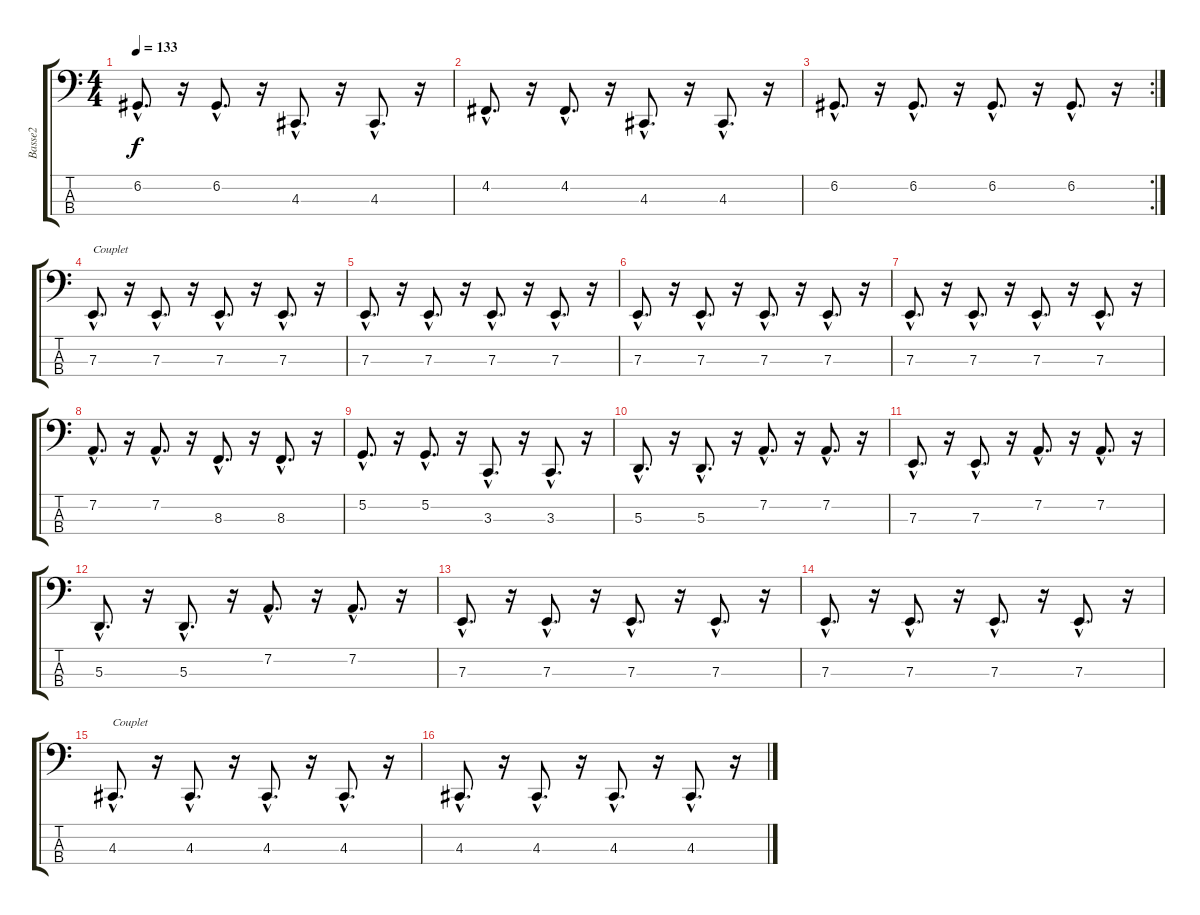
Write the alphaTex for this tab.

\track ("Basse2" "Basse2") {instrument fretlessbass}
\staff {score tabs}
\tuning (G1 D1 A0 E0) {hide}
\ts (4 4)
\tempo 133
\clef f4
\ks c
6.2{hac}.8{d dy f} r.16 6.2{hac}.8{d} r.16 4.3{hac}.8{d} r.16 4.3{hac}.8{d} r.16 |
4.2{hac}.8{d} r.16 4.2{hac}.8{d} r.16 4.3{hac}.8{d} r.16 4.3{hac}.8{d} r.16 |
\rc 2
6.2{hac}.8{d} r.16 6.2{hac}.8{d} r.16 6.2{hac}.8{d} r.16 6.2{hac}.8{d} r.16 |
7.3{hac}.8{d txt "Couplet"} r.16 7.3{hac}.8{d} r.16 7.3{hac}.8{d} r.16 7.3{hac}.8{d} r.16 |
7.3{hac}.8{d} r.16 7.3{hac}.8{d} r.16 7.3{hac}.8{d} r.16 7.3{hac}.8{d} r.16 |
7.3{hac}.8{d} r.16 7.3{hac}.8{d} r.16 7.3{hac}.8{d} r.16 7.3{hac}.8{d} r.16 |
7.3{hac}.8{d} r.16 7.3{hac}.8{d} r.16 7.3{hac}.8{d} r.16 7.3{hac}.8{d} r.16 |
7.2{hac}.8{d} r.16 7.2{hac}.8{d} r.16 8.3{hac}.8{d} r.16 8.3{hac}.8{d} r.16 |
5.2{hac}.8{d} r.16 5.2{hac}.8{d} r.16 3.3{hac}.8{d} r.16 3.3{hac}.8{d} r.16 |
5.3{hac}.8{d} r.16 5.3{hac}.8{d} r.16 7.2{hac}.8{d} r.16 7.2{hac}.8{d} r.16 |
7.3{hac}.8{d} r.16 7.3{hac}.8{d} r.16 7.2{hac}.8{d} r.16 7.2{hac}.8{d} r.16 |
5.3{hac}.8{d} r.16 5.3{hac}.8{d} r.16 7.2{hac}.8{d} r.16 7.2{hac}.8{d} r.16 |
7.3{hac}.8{d} r.16 7.3{hac}.8{d} r.16 7.3{hac}.8{d} r.16 7.3{hac}.8{d} r.16 |
7.3{hac}.8{d} r.16 7.3{hac}.8{d} r.16 7.3{hac}.8{d} r.16 7.3{hac}.8{d} r.16 |
4.3{hac}.8{d txt "Couplet"} r.16 4.3{hac}.8{d} r.16 4.3{hac}.8{d} r.16 4.3{hac}.8{d} r.16 |
4.3{hac}.8{d} r.16 4.3{hac}.8{d} r.16 4.3{hac}.8{d} r.16 4.3{hac}.8{d} r.16
